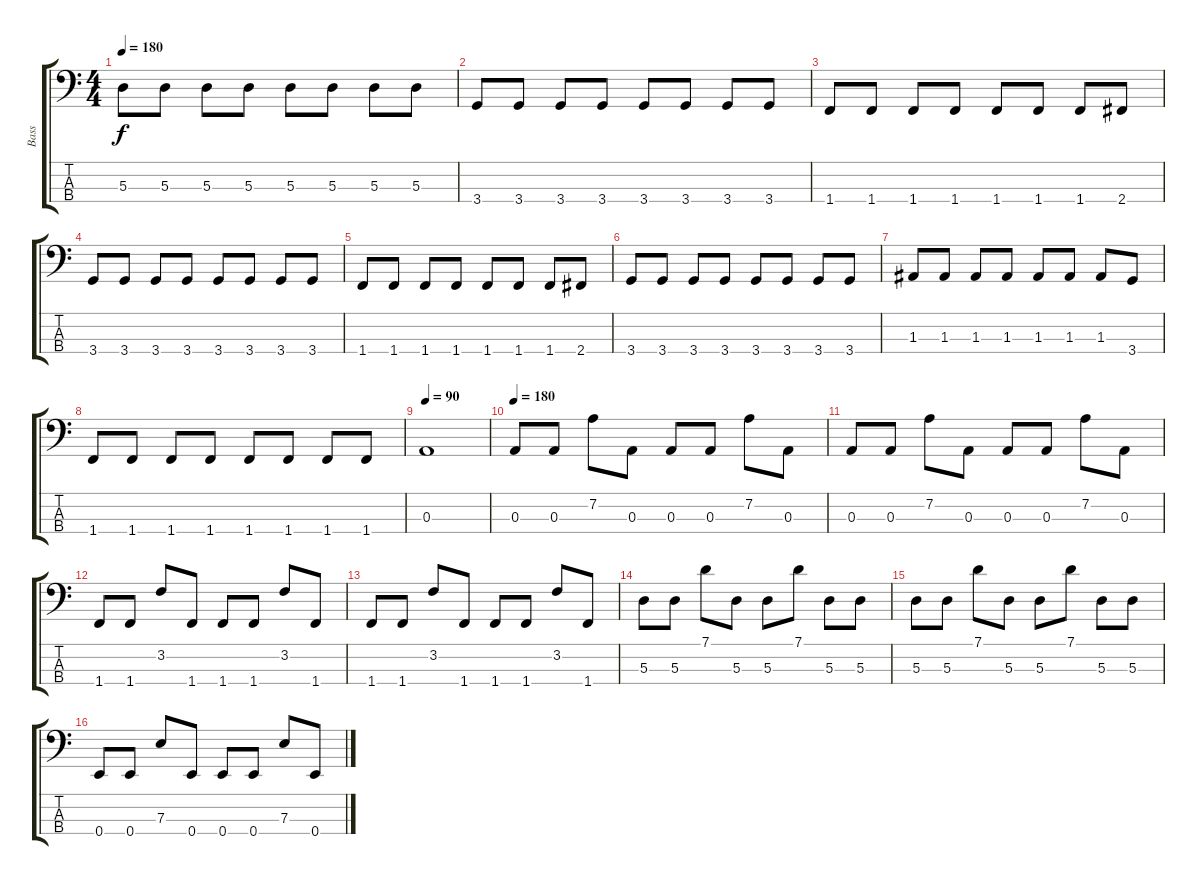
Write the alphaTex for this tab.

\track ("Bass" "Bass") {instrument electricbassfinger}
\staff {score tabs}
\tuning (G2 D2 A1 E1) {hide}
\ts (4 4)
\tempo 180
\clef f4
\ks c
5.3.8{dy f} 5.3.8 5.3.8 5.3.8 5.3.8 5.3.8 5.3.8 5.3.8 |
3.4.8 3.4.8 3.4.8 3.4.8 3.4.8 3.4.8 3.4.8 3.4.8 |
1.4.8 1.4.8 1.4.8 1.4.8 1.4.8 1.4.8 1.4.8 2.4.8 |
3.4.8 3.4.8 3.4.8 3.4.8 3.4.8 3.4.8 3.4.8 3.4.8 |
1.4.8 1.4.8 1.4.8 1.4.8 1.4.8 1.4.8 1.4.8 2.4.8 |
3.4.8 3.4.8 3.4.8 3.4.8 3.4.8 3.4.8 3.4.8 3.4.8 |
1.3.8 1.3.8 1.3.8 1.3.8 1.3.8 1.3.8 1.3.8 3.4.8 |
1.4.8 1.4.8 1.4.8 1.4.8 1.4.8 1.4.8 1.4.8 1.4.8 |
\tempo 90
0.3.1 |
\tempo 180
0.3.8 0.3.8 7.2.8 0.3.8 0.3.8 0.3.8 7.2.8 0.3.8 |
0.3.8 0.3.8 7.2.8 0.3.8 0.3.8 0.3.8 7.2.8 0.3.8 |
1.4.8 1.4.8 3.2.8 1.4.8 1.4.8 1.4.8 3.2.8 1.4.8 |
1.4.8 1.4.8 3.2.8 1.4.8 1.4.8 1.4.8 3.2.8 1.4.8 |
5.3.8 5.3.8 7.1.8 5.3.8 5.3.8 7.1.8 5.3.8 5.3.8 |
5.3.8 5.3.8 7.1.8 5.3.8 5.3.8 7.1.8 5.3.8 5.3.8 |
0.4.8 0.4.8 7.3.8 0.4.8 0.4.8 0.4.8 7.3.8 0.4.8
